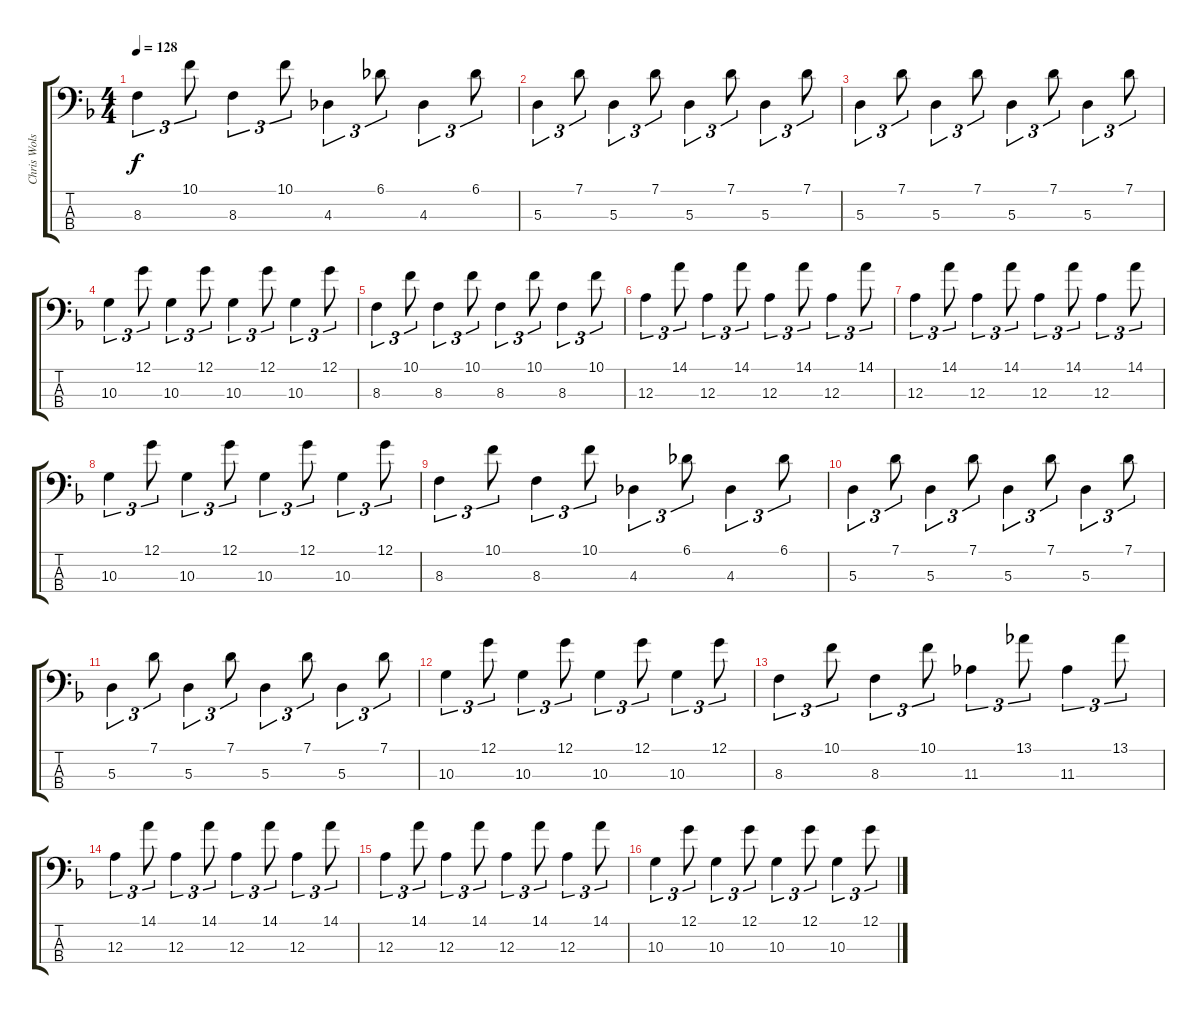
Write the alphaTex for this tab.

\track ("Chris Wolstenholme Bass" "Chris Wols") {instrument electricbassfinger}
\staff {score tabs}
\tuning (G2 D2 A1 D1) {hide}
\ts (4 4)
\tempo 128
\clef f4
\ks dminor
8.3.4{tu (3 2) dy f} 10.1.8{tu (3 2)} 8.3.4{tu (3 2)} 10.1.8{tu (3 2)} 4.3.4{tu (3 2)} 6.1.8{tu (3 2)} 4.3.4{tu (3 2)} 6.1.8{tu (3 2)} |
5.3.4{tu (3 2)} 7.1.8{tu (3 2)} 5.3.4{tu (3 2)} 7.1.8{tu (3 2)} 5.3.4{tu (3 2)} 7.1.8{tu (3 2)} 5.3.4{tu (3 2)} 7.1.8{tu (3 2)} |
5.3.4{tu (3 2)} 7.1.8{tu (3 2)} 5.3.4{tu (3 2)} 7.1.8{tu (3 2)} 5.3.4{tu (3 2)} 7.1.8{tu (3 2)} 5.3.4{tu (3 2)} 7.1.8{tu (3 2)} |
10.3.4{tu (3 2)} 12.1.8{tu (3 2)} 10.3.4{tu (3 2)} 12.1.8{tu (3 2)} 10.3.4{tu (3 2)} 12.1.8{tu (3 2)} 10.3.4{tu (3 2)} 12.1.8{tu (3 2)} |
8.3.4{tu (3 2)} 10.1.8{tu (3 2)} 8.3.4{tu (3 2)} 10.1.8{tu (3 2)} 8.3.4{tu (3 2)} 10.1.8{tu (3 2)} 8.3.4{tu (3 2)} 10.1.8{tu (3 2)} |
12.3.4{tu (3 2)} 14.1.8{tu (3 2)} 12.3.4{tu (3 2)} 14.1.8{tu (3 2)} 12.3.4{tu (3 2)} 14.1.8{tu (3 2)} 12.3.4{tu (3 2)} 14.1.8{tu (3 2)} |
12.3.4{tu (3 2)} 14.1.8{tu (3 2)} 12.3.4{tu (3 2)} 14.1.8{tu (3 2)} 12.3.4{tu (3 2)} 14.1.8{tu (3 2)} 12.3.4{tu (3 2)} 14.1.8{tu (3 2)} |
10.3.4{tu (3 2)} 12.1.8{tu (3 2)} 10.3.4{tu (3 2)} 12.1.8{tu (3 2)} 10.3.4{tu (3 2)} 12.1.8{tu (3 2)} 10.3.4{tu (3 2)} 12.1.8{tu (3 2)} |
8.3.4{tu (3 2)} 10.1.8{tu (3 2)} 8.3.4{tu (3 2)} 10.1.8{tu (3 2)} 4.3.4{tu (3 2)} 6.1.8{tu (3 2)} 4.3.4{tu (3 2)} 6.1.8{tu (3 2)} |
5.3.4{tu (3 2)} 7.1.8{tu (3 2)} 5.3.4{tu (3 2)} 7.1.8{tu (3 2)} 5.3.4{tu (3 2)} 7.1.8{tu (3 2)} 5.3.4{tu (3 2)} 7.1.8{tu (3 2)} |
5.3.4{tu (3 2)} 7.1.8{tu (3 2)} 5.3.4{tu (3 2)} 7.1.8{tu (3 2)} 5.3.4{tu (3 2)} 7.1.8{tu (3 2)} 5.3.4{tu (3 2)} 7.1.8{tu (3 2)} |
10.3.4{tu (3 2)} 12.1.8{tu (3 2)} 10.3.4{tu (3 2)} 12.1.8{tu (3 2)} 10.3.4{tu (3 2)} 12.1.8{tu (3 2)} 10.3.4{tu (3 2)} 12.1.8{tu (3 2)} |
8.3.4{tu (3 2)} 10.1.8{tu (3 2)} 8.3.4{tu (3 2)} 10.1.8{tu (3 2)} 11.3.4{tu (3 2)} 13.1.8{tu (3 2)} 11.3.4{tu (3 2)} 13.1.8{tu (3 2)} |
12.3.4{tu (3 2)} 14.1.8{tu (3 2)} 12.3.4{tu (3 2)} 14.1.8{tu (3 2)} 12.3.4{tu (3 2)} 14.1.8{tu (3 2)} 12.3.4{tu (3 2)} 14.1.8{tu (3 2)} |
12.3.4{tu (3 2)} 14.1.8{tu (3 2)} 12.3.4{tu (3 2)} 14.1.8{tu (3 2)} 12.3.4{tu (3 2)} 14.1.8{tu (3 2)} 12.3.4{tu (3 2)} 14.1.8{tu (3 2)} |
10.3.4{tu (3 2)} 12.1.8{tu (3 2)} 10.3.4{tu (3 2)} 12.1.8{tu (3 2)} 10.3.4{tu (3 2)} 12.1.8{tu (3 2)} 10.3.4{tu (3 2)} 12.1.8{tu (3 2)}
